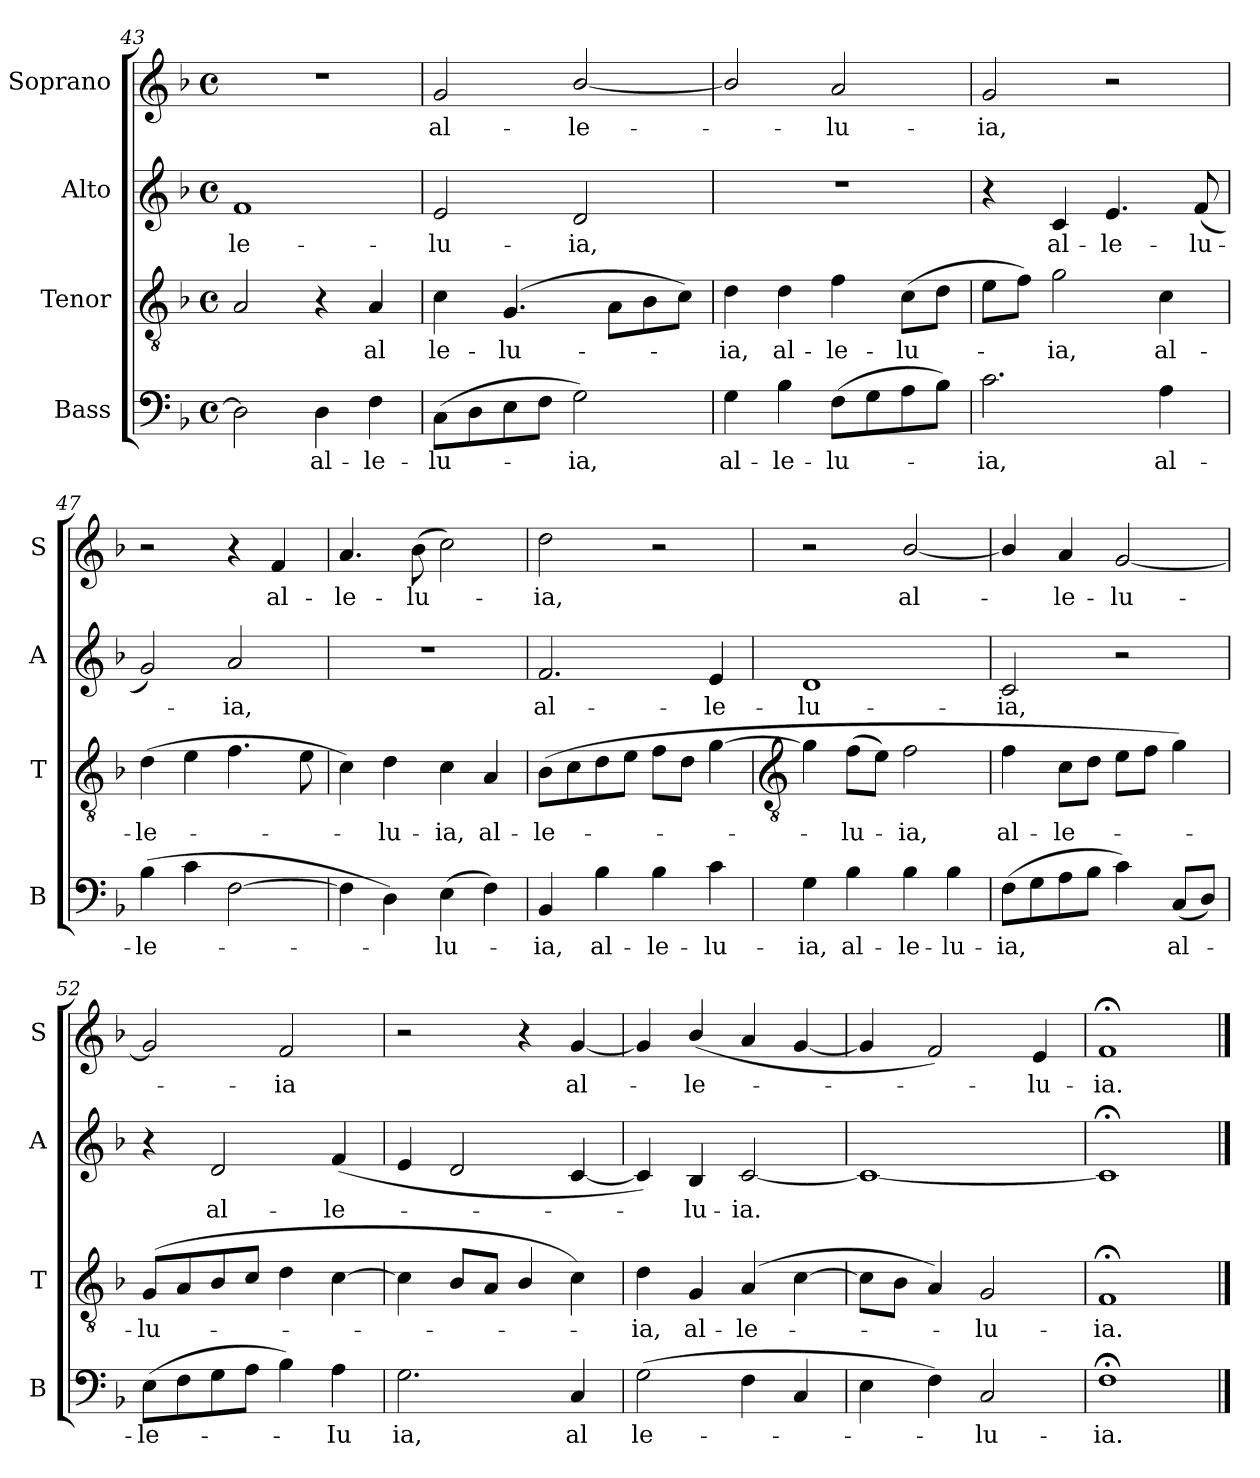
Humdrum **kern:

**kern	**text	**kern	**text	**kern	**text	**kern	**text
*part4	*part4	*part3	*part3	*part2	*part2	*part1	*part1
*staff4	*staff4	*staff3	*staff3	*staff2	*staff2	*staff1	*staff1
*I"Bass	*	*I"Tenor	*	*I"Alto	*	*I"Soprano	*
*I'B	*	*I'T	*	*I'A	*	*I'S	*
!!LO:LB:g=z
*clefF4	*	*clefGv2	*	*clefG2	*	*clefG2	*
*k[b-]	*	*k[b-]	*	*k[b-]	*	*k[b-]	*
*F:	*	*F:	*	*F:	*	*F:	*
*M4/4	*	*M4/4	*	*M4/4	*	*M4/4	*
*met(c)	*	*met(c)	*	*met(c)	*	*met(c)	*
=43	=43	=43	=43	=43	=43	=43	=43
!	!	!	!	!	!LO:LY:b	!	!
2D]	.	2A	.	1f	-le-	1r	.
!	!LO:LY:b	!	!	!	!	!	!
4D	al-	4r	.	.	.	.	.
!	!LO:LY:b	!	!LO:LY:b	!	!	!	!
4F	-le-	4A	al	.	.	.	.
=44	=44	=44	=44	=44	=44	=44	=44
!	!LO:LY:b	!	!LO:LY:b	!	!LO:LY:b	!	!LO:LY:b
(>8CL	-lu-	4c	le-	2e	-lu-	2g	al-
8D	.	.	.	.	.	.	.
!	!	!	!LO:LY:b	!	!	!	!
8E	.	(>4.G	-lu-	.	.	.	.
8FJ	.	.	.	.	.	.	.
!	!LO:LY:b	!	!	!	!LO:LY:b	!	!LO:LY:b
2G)	ia,	.	.	2d	-ia,	[2b-/	-le-
.	.	8AL	.	.	.	.	.
.	.	8B-	.	.	.	.	.
.	.	8cJ)	.	.	.	.	.
=45	=45	=45	=45	=45	=45	=45	=45
!	!LO:LY:b	!	!LO:LY:b	!	!	!	!
4G	al-	4d	ia,	1r	.	2b-/]	.
!	!LO:LY:b	!	!LO:LY:b	!	!	!	!
4B-	-le-	4d	al-	.	.	.	.
!	!LO:LY:b	!	!LO:LY:b	!	!	!	!LO:LY:b
(>8FL	-lu-	4f	-le-	.	.	2a	lu-
8G	.	.	.	.	.	.	.
!	!	!	!LO:LY:b	!	!	!	!
8A	.	(>8cL	-lu-	.	.	.	.
8B-J)	.	8dJ	.	.	.	.	.
=46	=46	=46	=46	=46	=46	=46	=46
!	!LO:LY:b	!	!	!	!	!	!LO:LY:b
2.c	ia,	8eL	.	4r	.	2g	-ia,
.	.	8fJ)	.	.	.	.	.
!	!	!	!LO:LY:b	!	!LO:LY:b	!	!
.	.	2g	ia,	4c	al-	.	.
!	!	!	!	!	!LO:LY:b	!	!
.	.	.	.	4.e	-le-	2r	.
!	!LO:LY:b	!	!LO:LY:b	!	!	!	!
4A	al-	4c	al-	.	.	.	.
!	!	!	!	!	!LO:LY:b	!	!
.	.	.	.	(<8f	-lu-	.	.
=47	=47	=47	=47	=47	=47	=47	=47
!	!LO:LY:b	!	!LO:LY:b	!	!	!	!
(>4B-	-le-	(>4d	-le-	2g)	.	2r	.
4c	.	4e	.	.	.	.	.
!	!	!	!	!	!LO:LY:b	!	!
[2F	.	4.f	.	2a	ia,	4r	.
!	!	!	!	!	!	!	!LO:LY:b
.	.	.	.	.	.	4f	al-
.	.	8e	.	.	.	.	.
=48	=48	=48	=48	=48	=48	=48	=48
!	!	!	!	!	!	!	!LO:LY:b
4F]	.	4c)	.	1r	.	4.a	-le-
!	!	!	!LO:LY:b	!	!	!	!
4D)	.	4d	lu-	.	.	.	.
!	!	!	!	!	!	!	!LO:LY:b
.	.	.	.	.	.	(>8b-	-lu-
!	!LO:LY:b	!	!LO:LY:b	!	!	!	!
(>4E	lu-	4c	-ia,	.	.	2cc)	.
!	!	!	!LO:LY:b	!	!	!	!
4F)	.	4A	al-	.	.	.	.
=49	=49	=49	=49	=49	=49	=49	=49
!	!LO:LY:b	!	!LO:LY:b	!	!LO:LY:b	!	!LO:LY:b
4BB-	ia,	(>8B-L	-le-	2.f	al-	2dd	ia,
.	.	8c	.	.	.	.	.
!	!LO:LY:b	!	!	!	!	!	!
4B-	al-	8d	.	.	.	.	.
.	.	8eJ	.	.	.	.	.
!	!LO:LY:b	!	!	!	!	!	!
4B-	-le-	8fL	.	.	.	2r	.
.	.	8dJ	.	.	.	.	.
!	!LO:LY:b	!	!	!	!LO:LY:b	!	!
4c	-lu-	[4g	.	4e	-le-	.	.
!!LO:LB:g=z
=50	=50	=50	=50	=50	=50	=50	=50
*	*	*clefGv2	*	*	*	*	*
!	!LO:LY:b	!	!	!	!LO:LY:b	!	!
4G	-ia,	4g]	.	1d	-lu-	2r	.
!	!LO:LY:b	!	!LO:LY:b	!	!	!	!
4B-	al-	(>8fL	lu-	.	.	.	.
.	.	8eJ)	.	.	.	.	.
!	!LO:LY:b	!	!LO:LY:b	!	!	!	!LO:LY:b
4B-	-le-	2f	ia,	.	.	[2b-/	al-
!	!LO:LY:b	!	!	!	!	!	!
4B-	-lu-	.	.	.	.	.	.
=51	=51	=51	=51	=51	=51	=51	=51
!	!LO:LY:b	!	!LO:LY:b	!	!LO:LY:b	!	!
(>8FL	-ia,	4f	al-	2c	-ia,	4b-/]	.
8G	.	.	.	.	.	.	.
!	!	!	!LO:LY:b	!	!	!	!LO:LY:b
8A	.	8cL	-le-	.	.	4a	le-
8B-J	.	8dJ	.	.	.	.	.
!	!	!	!	!	!	!	!LO:LY:b
4c)	.	8eL	.	2r	.	[2g	-lu-
.	.	8fJ	.	.	.	.	.
!	!LO:LY:b	!	!	!	!	!	!
(<8CL	al-	4g)	.	.	.	.	.
8DJ)	.	.	.	.	.	.	.
=52	=52	=52	=52	=52	=52	=52	=52
!	!LO:LY:b	!	!LO:LY:b	!	!	!	!
(>8EL	le-	(<8GL	lu-	4r	.	2g]	.
8F	.	8A	.	.	.	.	.
!	!	!	!	!	!LO:LY:b	!	!
8G	.	8B-	.	2d	al-	.	.
8AJ	.	8cJ	.	.	.	.	.
!	!	!	!	!	!	!	!LO:LY:b
4B-)	.	4d	.	.	.	2f	ia
!	!LO:LY:b	!	!	!	!LO:LY:b	!	!
4A	Iu	[4c	.	(<4f	-le-	.	.
=53	=53	=53	=53	=53	=53	=53	=53
!	!LO:LY:b	!	!	!	!	!	!
2.G	ia,	4c]	.	4e	.	2r	.
.	.	8B-L	.	2d	.	.	.
.	.	8AJ	.	.	.	.	.
.	.	4B-/	.	.	.	4r	.
!	!LO:LY:b	!	!	!	!	!	!LO:LY:b
4C	al	4c)	.	[4c	.	[4g	al-
=54	=54	=54	=54	=54	=54	=54	=54
!	!LO:LY:b	!	!LO:LY:b	!	!	!	!
(>2G	le-	4d	ia,	4c])	.	4g]	.
!	!	!	!LO:LY:b	!	!LO:LY:b	!	!LO:LY:b
.	.	4G	al-	4B-	lu-	(<4b-/	le-
!	!	!	!LO:LY:b	!	!LO:LY:b	!	!
4F	.	(>4A	-le-	[2c	-ia.	4a	.
4C	.	[4c	.	.	.	[4g	.
=55	=55	=55	=55	=55	=55	=55	=55
4E	.	8cL]	.	1c_	.	4g]	.
.	.	8B-J	.	.	.	.	.
4F)	.	4A)	.	.	.	2f)	.
!	!LO:LY:b	!	!LO:LY:b	!	!	!	!
2C	lu-	2G	lu-	.	.	.	.
!	!	!	!	!	!	!	!LO:LY:b
.	.	.	.	.	.	4e	lu-
=56	=56	=56	=56	=56	=56	=56	=56
!	!LO:LY:b	!	!LO:LY:b	!	!	!	!LO:LY:b
1F;<	-ia.	1F;<	-ia.	1c;<]	.	1f;<	-ia.
==	==	==	==	==	==	==	==
*-	*-	*-	*-	*-	*-	*-	*-
